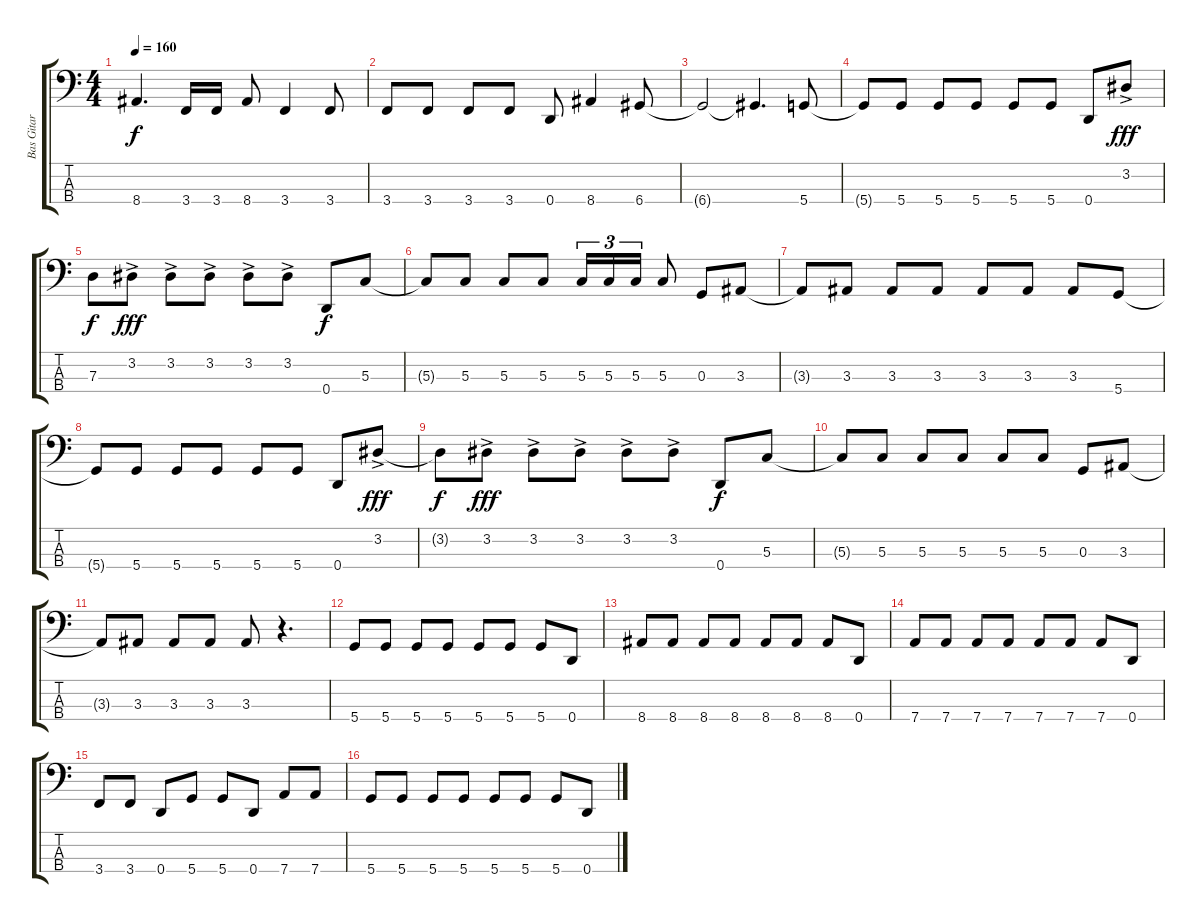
\track ("Bas Gitar" "Bas Gitar") {instrument electricbasspick}
\staff {score tabs}
\tuning (F2 C2 G1 D1) {hide}
\ts (4 4)
\tempo 160
\clef f4
\ks c
8.4.4{d dy f} 3.4.16 3.4.16 8.4.8 3.4.4 3.4.8 |
3.4.8 3.4.8 3.4.8 3.4.8 0.4.8 8.4.4 6.4.8 |
6.4{t}.2 6.4{t}.4{d} 5.4.8 |
5.4{t}.8 5.4.8 5.4.8 5.4.8 5.4.8 5.4.8 0.4.8 3.2{ac}.8{dy fff} |
7.3.8{dy f} 3.2{ac}.8{dy fff} 3.2{ac}.8 3.2{ac}.8 3.2{ac}.8 3.2{ac}.8 0.4.8{dy f} 5.3.8 |
5.3{t}.8 5.3.8 5.3.8 5.3.8 5.3.16{tu (3 2)} 5.3.16{tu (3 2)} 5.3.16{tu (3 2)} 5.3.8 0.3.8 3.3.8 |
3.3{t}.8 3.3.8 3.3.8 3.3.8 3.3.8 3.3.8 3.3.8 5.4.8 |
5.4{t}.8 5.4.8 5.4.8 5.4.8 5.4.8 5.4.8 0.4.8 3.2{ac}.8{dy fff} |
3.2{t}.8{dy f} 3.2{ac}.8{dy fff} 3.2{ac}.8 3.2{ac}.8 3.2{ac}.8 3.2{ac}.8 0.4.8{dy f} 5.3.8 |
5.3{t}.8 5.3.8 5.3.8 5.3.8 5.3.8 5.3.8 0.3.8 3.3.8 |
3.3{t}.8 3.3.8 3.3.8 3.3.8 3.3.8 r.4{d} |
5.4.8 5.4.8 5.4.8 5.4.8 5.4.8 5.4.8 5.4.8 0.4.8 |
8.4.8 8.4.8 8.4.8 8.4.8 8.4.8 8.4.8 8.4.8 0.4.8 |
7.4.8 7.4.8 7.4.8 7.4.8 7.4.8 7.4.8 7.4.8 0.4.8 |
3.4.8 3.4.8 0.4.8 5.4.8 5.4.8 0.4.8 7.4.8 7.4.8 |
5.4.8 5.4.8 5.4.8 5.4.8 5.4.8 5.4.8 5.4.8 0.4.8
